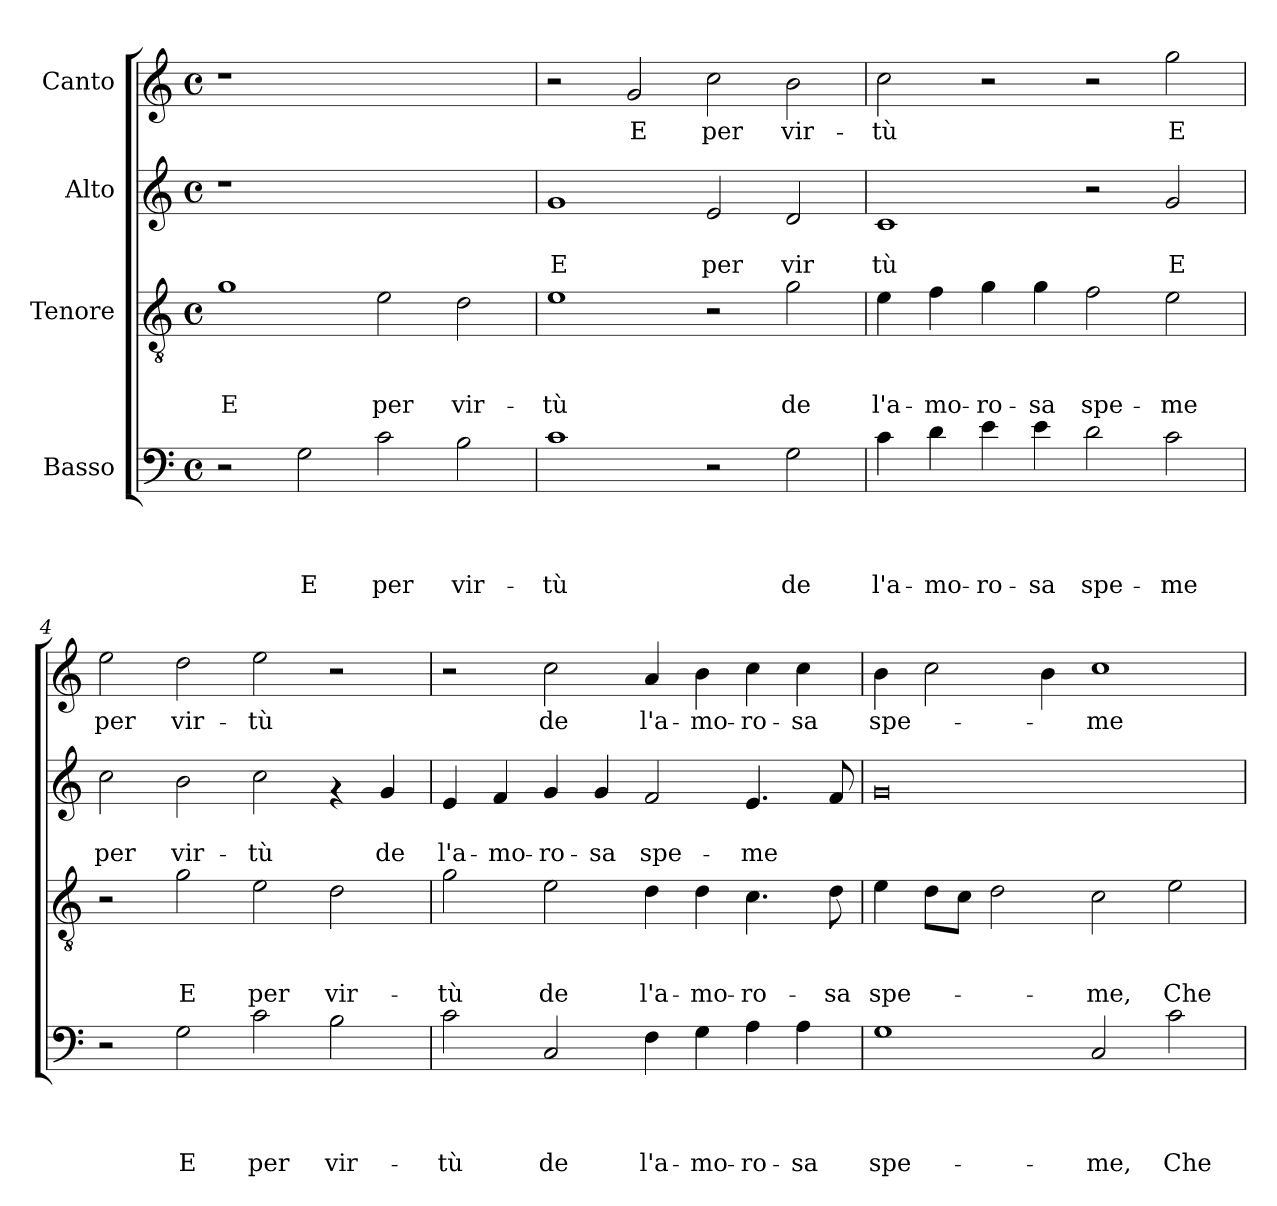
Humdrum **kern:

**kern	**text	**text	**text	**text	**kern	**text	**text	**text	**kern	**text	**text	**kern	**text
*part4	*part4	*part4	*part4	*part4	*part3	*part3	*part3	*part3	*part2	*part2	*part2	*part1	*part1
*staff4	*staff4	*staff4	*staff4	*staff4	*staff3	*staff3	*staff3	*staff3	*staff2	*staff2	*staff2	*staff1	*staff1
*I"Basso	*	*	*	*	*I"Tenore	*	*	*	*I"Alto	*	*	*I"Canto	*
*clefF4	*	*	*	*	*clefGv2	*	*	*	*clefG2	*	*	*clefG2	*
*k[]	*	*	*	*	*k[]	*	*	*	*k[]	*	*	*k[]	*
*C:	*	*	*	*	*C:	*	*	*	*C:	*	*	*C:	*
*M4/4	*	*	*	*	*M4/4	*	*	*	*M4/4	*	*	*M4/4	*
*met(c)	*	*	*	*	*met(c)	*	*	*	*met(c)	*	*	*met(c)	*
=1	=1	=1	=1	=1	=1	=1	=1	=1	=1	=1	=1	=1	=1
!	!	!	!	!	!	!	!	!LO:LY:b	!	!	!	!	!
2r	.	.	.	.	1g	.	.	E	1r	.	.	1r	.
!	!	!	!	!LO:LY:b	!	!	!	!	!	!	!	!	!
2G\	.	.	.	E	.	.	.	.	.	.	.	.	.
!	!	!	!	!LO:LY:b	!	!	!	!LO:LY:b	!	!	!	!	!
2c\	.	.	.	per	2e\	.	.	per	1ryy	.	.	1ryy	.
!	!	!	!	!LO:LY:b	!	!	!	!LO:LY:b	!	!	!	!	!
2B\	.	.	.	vir-	2d\	.	.	vir-	.	.	.	.	.
=2	=2	=2	=2	=2	=2	=2	=2	=2	=2	=2	=2	=2	=2
!	!	!	!	!LO:LY:b	!	!	!	!LO:LY:b	!	!	!LO:LY:b	!	!
1c	.	.	.	-tù	1e	.	.	-tù	1g	.	E	2r	.
!	!	!	!	!	!	!	!	!	!	!	!	!	!LO:LY:b
.	.	.	.	.	.	.	.	.	.	.	.	2g/	E
!	!	!	!	!	!	!	!	!	!	!	!LO:LY:b	!	!LO:LY:b
2r	.	.	.	.	2r	.	.	.	2e/	.	per	2cc\	per
!	!	!	!	!LO:LY:b	!	!	!	!LO:LY:b	!	!	!LO:LY:b	!	!LO:LY:b
2G\	.	.	.	de	2g\	.	.	de	2d/	.	vir	2b\	vir-
=3	=3	=3	=3	=3	=3	=3	=3	=3	=3	=3	=3	=3	=3
!	!	!	!	!LO:LY:b	!	!	!	!LO:LY:b	!	!	!LO:LY:b	!	!LO:LY:b
4c\	.	.	.	l'a-	4e\	.	.	l'a-	1c	.	tù	2cc\	-tù
!	!	!	!	!LO:LY:b	!	!	!	!LO:LY:b	!	!	!	!	!
4d\	.	.	.	-mo-	4f\	.	.	-mo-	.	.	.	.	.
!	!	!	!	!LO:LY:b	!	!	!	!LO:LY:b	!	!	!	!	!
4e\	.	.	.	-ro-	4g\	.	.	-ro-	.	.	.	2r	.
!	!	!	!	!LO:LY:b	!	!	!	!LO:LY:b	!	!	!	!	!
4e\	.	.	.	-sa	4g\	.	.	-sa	.	.	.	.	.
!	!	!	!	!LO:LY:b	!	!	!	!LO:LY:b	!	!	!	!	!
2d\	.	.	.	spe-	2f\	.	.	spe-	2r	.	.	2r	.
!	!	!	!	!LO:LY:b	!	!	!	!LO:LY:b	!	!	!LO:LY:b	!	!LO:LY:b
2c\	.	.	.	-me	2e\	.	.	-me	2g/	.	E	2gg\	E
!!LO:LB:g=z
=4	=4	=4	=4	=4	=4	=4	=4	=4	=4	=4	=4	=4	=4
!	!	!	!	!	!	!	!	!	!	!	!LO:LY:b	!	!LO:LY:b
2r	.	.	.	.	2r	.	.	.	2cc\	.	per	2ee\	per
!	!	!	!	!LO:LY:b	!	!	!	!LO:LY:b	!	!	!LO:LY:b	!	!LO:LY:b
2G\	.	.	.	E	2g\	.	.	E	2b\	.	vir-	2dd\	vir-
!	!	!	!	!LO:LY:b	!	!	!	!LO:LY:b	!	!	!LO:LY:b	!	!LO:LY:b
2c\	.	.	.	per	2e\	.	.	per	2cc\	.	-tù	2ee\	-tù
!	!	!	!	!LO:LY:b	!	!	!	!LO:LY:b	!	!	!	!	!
2B\	.	.	.	vir-	2d\	.	.	vir-	4rf	.	.	2r	.
!	!	!	!	!	!	!	!	!	!	!	!LO:LY:b	!	!
.	.	.	.	.	.	.	.	.	4g/	.	de	.	.
=5	=5	=5	=5	=5	=5	=5	=5	=5	=5	=5	=5	=5	=5
!	!	!	!	!LO:LY:b	!	!	!	!LO:LY:b	!	!	!LO:LY:b	!	!
2c\	.	.	.	-tù	2g\	.	.	-tù	4e/	.	l'a-	2r	.
!	!	!	!	!	!	!	!	!	!	!	!LO:LY:b	!	!
.	.	.	.	.	.	.	.	.	4f/	.	-mo-	.	.
!	!	!	!	!LO:LY:b	!	!	!	!LO:LY:b	!	!	!LO:LY:b	!	!LO:LY:b
2C/	.	.	.	de	2e\	.	.	de	4g/	.	-ro-	2cc\	de
!	!	!	!	!	!	!	!	!	!	!	!LO:LY:b	!	!
.	.	.	.	.	.	.	.	.	4g/	.	-sa	.	.
!	!	!	!	!LO:LY:b	!	!	!	!LO:LY:b	!	!	!LO:LY:b	!	!LO:LY:b
4F\	.	.	.	l'a-	4d\	.	.	l'a-	2f/	.	spe-	4a/	l'a-
!	!	!	!	!LO:LY:b	!	!	!	!LO:LY:b	!	!	!	!	!LO:LY:b
4G\	.	.	.	-mo-	4d\	.	.	-mo-	.	.	.	4b\	-mo-
!	!	!	!	!LO:LY:b	!	!	!	!LO:LY:b	!	!	!LO:LY:b	!	!LO:LY:b
4A\	.	.	.	-ro-	4.c\	.	.	-ro-	4.e/	.	-me	4cc\	-ro-
!	!	!	!	!LO:LY:b	!	!	!	!	!	!	!	!	!LO:LY:b
4A\	.	.	.	-sa	.	.	.	.	.	.	.	4cc\	-sa
!	!	!	!	!	!	!	!	!LO:LY:b	!	!	!	!	!
.	.	.	.	.	8d\	.	.	-sa	8f/	.	.	.	.
=6	=6	=6	=6	=6	=6	=6	=6	=6	=6	=6	=6	=6	=6
!	!	!	!	!LO:LY:b	!	!	!	!LO:LY:b	!	!	!	!	!LO:LY:b
1G	.	.	.	spe-	4e\	.	.	spe-	0g	.	.	4b\	spe-
.	.	.	.	.	8d\L	.	.	.	.	.	.	2cc\	.
.	.	.	.	.	8c\J	.	.	.	.	.	.	.	.
.	.	.	.	.	2d\	.	.	.	.	.	.	.	.
.	.	.	.	.	.	.	.	.	.	.	.	4b\	.
!	!	!	!	!LO:LY:b	!	!	!	!LO:LY:b	!	!	!	!	!LO:LY:b
2C/	.	.	.	-me,	2c\	.	.	-me,	.	.	.	1cc	-me
!	!	!	!	!LO:LY:b	!	!	!	!LO:LY:b	!	!	!	!	!
2c\	.	.	.	Che	2e\	.	.	Che	.	.	.	.	.
=	=	=	=	=	=	=	=	=	=	=	=	=	=
*-	*-	*-	*-	*-	*-	*-	*-	*-	*-	*-	*-	*-	*-
